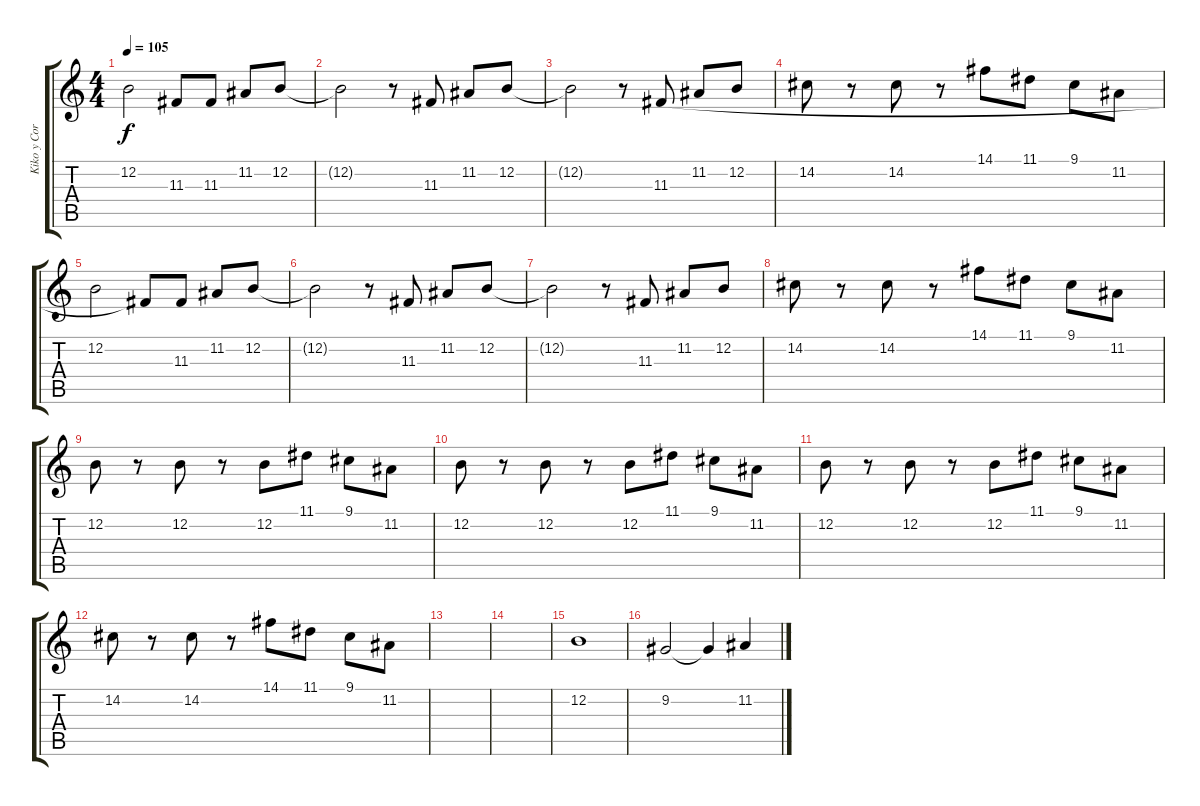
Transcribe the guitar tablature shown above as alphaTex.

\track ("Kiko y Coro" "Kiko y Cor") {instrument tenorsax}
\staff {score tabs}
\tuning (E4 B3 G3 D3 A2 D2) {hide}
\ts (4 4)
\tempo 105
\clef g2
\ks c
12.2.2{dy f} 11.3.8 11.3.8 11.2.8 12.2.8 |
12.2{t}.2 r.8 11.3.8 11.2.8 12.2.8 |
12.2{t}.2 r.8 11.3.8 11.2.8 12.2.8 |
14.2.8 r.8 14.2.8 r.8 14.1.8 11.1.8 9.1.8 11.2.8 |
12.2.2 11.3{t}.8 11.3.8 11.2.8 12.2.8 |
12.2{t}.2 r.8 11.3.8 11.2.8 12.2.8 |
12.2{t}.2 r.8 11.3.8 11.2.8 12.2.8 |
14.2.8 r.8 14.2.8 r.8 14.1.8 11.1.8 9.1.8 11.2.8 |
12.2.8 r.8 12.2.8 r.8 12.2.8 11.1.8 9.1.8 11.2.8 |
12.2.8 r.8 12.2.8 r.8 12.2.8 11.1.8 9.1.8 11.2.8 |
12.2.8 r.8 12.2.8 r.8 12.2.8 11.1.8 9.1.8 11.2.8 |
14.2.8 r.8 14.2.8 r.8 14.1.8 11.1.8 9.1.8 11.2.8 |
|
|
12.2.1 |
9.2.2 9.2{t}.4 11.2.4
